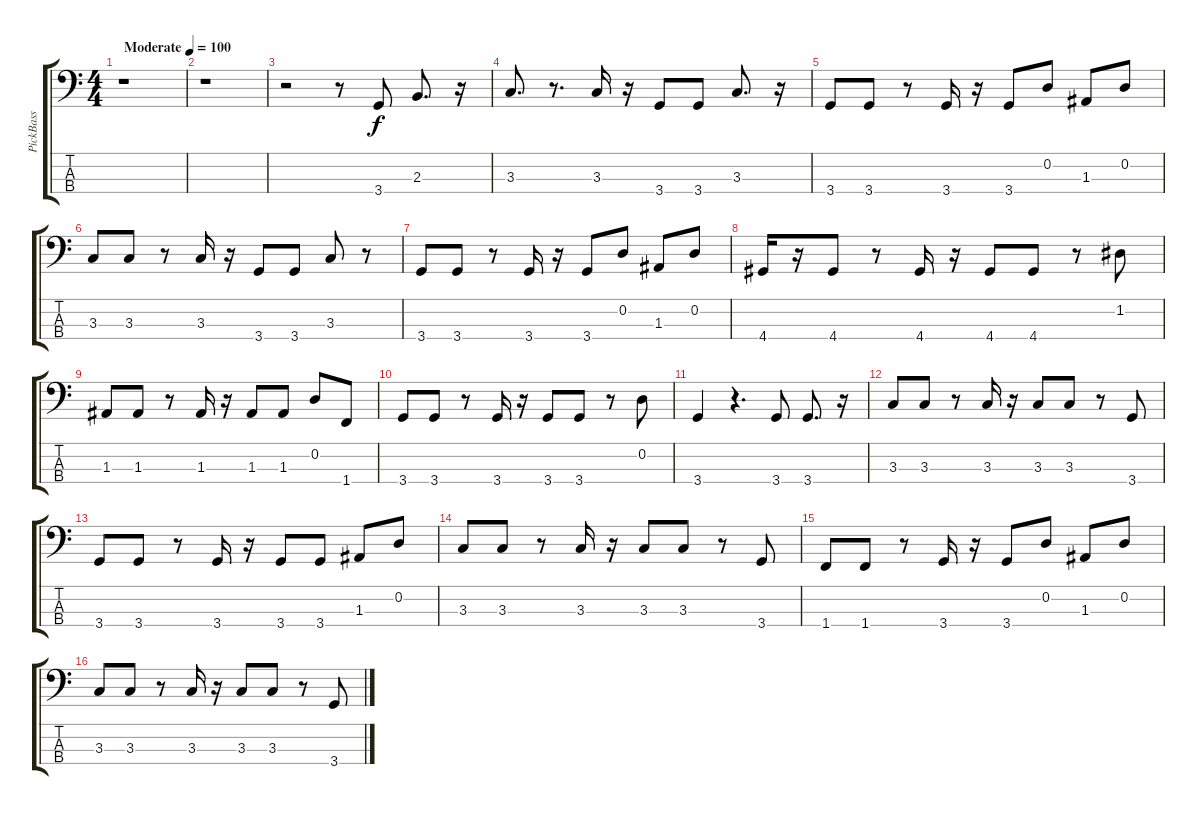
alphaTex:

\track ("PickBass" "PickBass") {instrument electricbasspick}
\staff {score tabs}
\tuning (G2 D2 A1 E1) {hide}
\ts (4 4)
\tempo (100 "Moderate")
\clef f4
\ks c
r.1{dy f instrument electricbasspick} |
r.1 |
r.2 r.8 3.4.8 2.3.8{d} r.16 |
3.3.8{d} r.8{d} 3.3.16 r.16 3.4.8 3.4.8 3.3.8{d} r.16 |
3.4.8 3.4.8 r.8 3.4.16 r.16 3.4.8 0.2.8 1.3.8 0.2.8 |
3.3.8 3.3.8 r.8 3.3.16 r.16 3.4.8 3.4.8 3.3.8 r.8 |
3.4.8 3.4.8 r.8 3.4.16 r.16 3.4.8 0.2.8 1.3.8 0.2.8 |
4.4.16 r.16 4.4.8 r.8 4.4.16 r.16 4.4.8 4.4.8 r.8 1.2.8 |
1.3.8 1.3.8 r.8 1.3.16 r.16 1.3.8 1.3.8 0.2.8 1.4.8 |
3.4.8 3.4.8 r.8 3.4.16 r.16 3.4.8 3.4.8 r.8 0.2.8 |
3.4.4 r.4{d} 3.4.8 3.4.8{d} r.16 |
3.3.8 3.3.8 r.8 3.3.16 r.16 3.3.8 3.3.8 r.8 3.4.8 |
3.4.8 3.4.8 r.8 3.4.16 r.16 3.4.8 3.4.8 1.3.8 0.2.8 |
3.3.8 3.3.8 r.8 3.3.16 r.16 3.3.8 3.3.8 r.8 3.4.8 |
1.4.8 1.4.8 r.8 3.4.16 r.16 3.4.8 0.2.8 1.3.8 0.2.8 |
3.3.8 3.3.8 r.8 3.3.16 r.16 3.3.8 3.3.8 r.8 3.4.8
